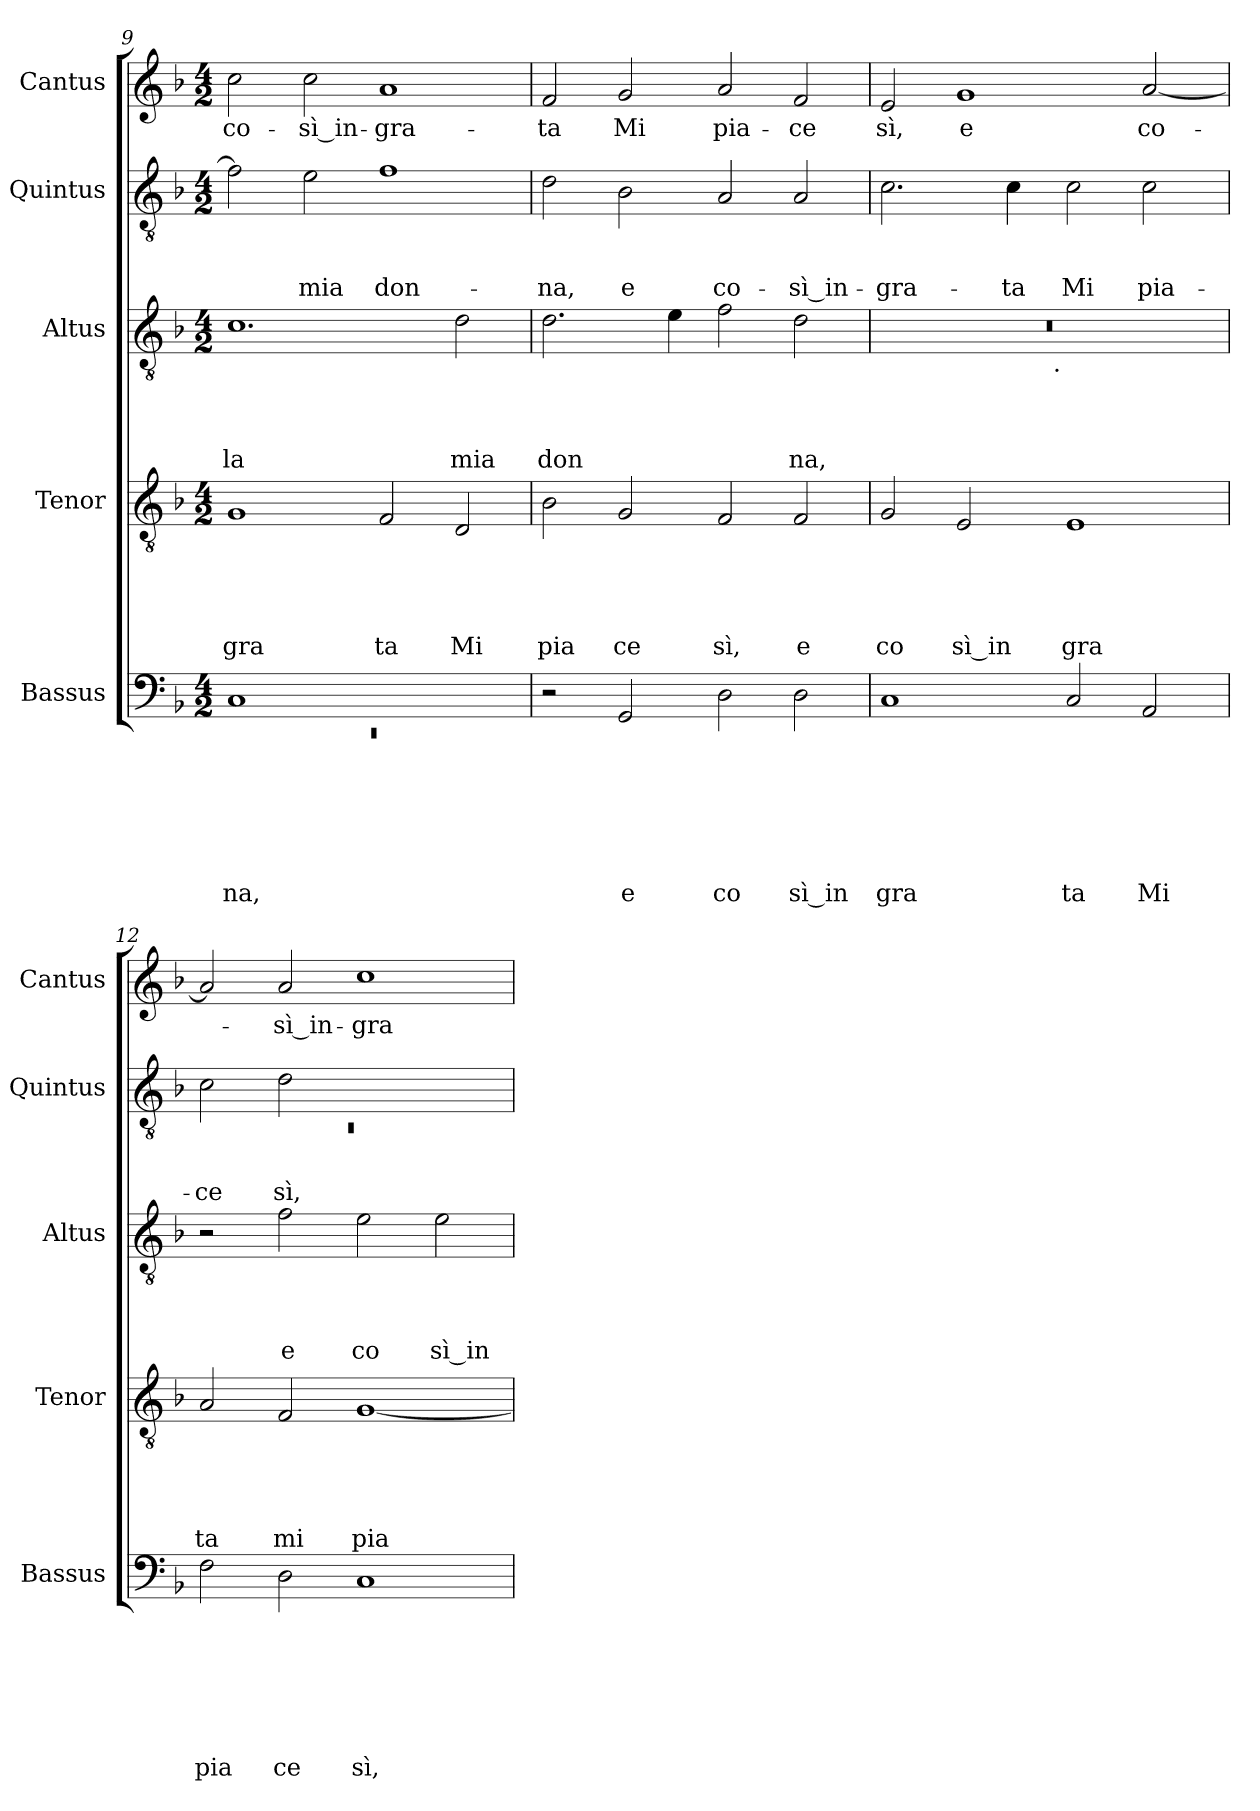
**kern	**text	**text	**text	**text	**text	**text	**text	**kern	**text	**text	**text	**text	**text	**kern	**text	**text	**text	**text	**kern	**text	**text	**text	**kern	**text
*part5	*part5	*part5	*part5	*part5	*part5	*part5	*part5	*part4	*part4	*part4	*part4	*part4	*part4	*part3	*part3	*part3	*part3	*part3	*part2	*part2	*part2	*part2	*part1	*part1
*staff5	*staff5	*staff5	*staff5	*staff5	*staff5	*staff5	*staff5	*staff4	*staff4	*staff4	*staff4	*staff4	*staff4	*staff3	*staff3	*staff3	*staff3	*staff3	*staff2	*staff2	*staff2	*staff2	*staff1	*staff1
*I"Bassus	*	*	*	*	*	*	*	*I"Tenor	*	*	*	*	*	*I"Altus	*	*	*	*	*I"Quintus	*	*	*	*I"Cantus	*
*I'Bassus	*	*	*	*	*	*	*	*I'Tenor	*	*	*	*	*	*I'Altus	*	*	*	*	*I'Quintus	*	*	*	*I'Cantus	*
*clefF4	*	*	*	*	*	*	*	*clefGv2	*	*	*	*	*	*clefGv2	*	*	*	*	*clefGv2	*	*	*	*clefG2	*
*k[b-]	*	*	*	*	*	*	*	*k[b-]	*	*	*	*	*	*k[b-]	*	*	*	*	*k[b-]	*	*	*	*k[b-]	*
*F:	*	*	*	*	*	*	*	*F:	*	*	*	*	*	*F:	*	*	*	*	*F:	*	*	*	*F:	*
*M4/2	*	*	*	*	*	*	*	*M4/2	*	*	*	*	*	*M4/2	*	*	*	*	*M4/2	*	*	*	*M4/2	*
=9	=9	=9	=9	=9	=9	=9	=9	=9	=9	=9	=9	=9	=9	=9	=9	=9	=9	=9	=9	=9	=9	=9	=9	=9
*^	*	*	*	*	*	*	*	*	*	*	*	*	*	*	*	*	*	*	*	*	*	*	*	*
!	!LO:N:vis=1	!	!	!	!	!	!	!LO:LY:b	!	!	!	!	!	!LO:LY:b	!	!	!	!	!LO:LY:b	!	!	!	!	!	!LO:LY:b
1C	0rEE	.	.	.	.	.	.	na,	1G	.	.	.	.	gra	1.c	.	.	.	la	2f\]	.	.	.	2cc\	co-
!	!	!	!	!	!	!	!	!	!	!	!	!	!	!	!	!	!	!	!	!	!	!	!LO:LY:b	!	!LO:LY:b:rj
.	.	.	.	.	.	.	.	.	.	.	.	.	.	.	.	.	.	.	.	2e\	.	.	mia	2cc\	-sì in-
!	!	!	!	!	!	!	!	!	!	!	!	!	!	!LO:LY:b	!	!	!	!	!	!	!	!	!LO:LY:b	!	!LO:LY:b
1ryy	.	.	.	.	.	.	.	.	2F/	.	.	.	.	ta	.	.	.	.	.	1f	.	.	don-	1a	-gra-
!	!	!	!	!	!	!	!	!	!	!	!	!	!	!LO:LY:b	!	!	!	!	!LO:LY:b	!	!	!	!	!	!
.	.	.	.	.	.	.	.	.	2D/	.	.	.	.	Mi	2d\	.	.	.	mia	.	.	.	.	.	.
*v	*v	*	*	*	*	*	*	*	*	*	*	*	*	*	*	*	*	*	*	*	*	*	*	*	*
=10	=10	=10	=10	=10	=10	=10	=10	=10	=10	=10	=10	=10	=10	=10	=10	=10	=10	=10	=10	=10	=10	=10	=10	=10
!	!	!	!	!	!	!	!	!	!	!	!	!	!LO:LY:b	!	!	!	!	!LO:LY:b	!	!	!	!LO:LY:b	!	!LO:LY:b
2r	.	.	.	.	.	.	.	2B-\	.	.	.	.	pia	2.d\	.	.	.	don	2d\	.	.	-na,	2f/	-ta
!	!	!	!	!	!	!	!LO:LY:b	!	!	!	!	!	!LO:LY:b	!	!	!	!	!	!	!	!	!LO:LY:b	!	!LO:LY:b
2GG/	.	.	.	.	.	.	e	2G/	.	.	.	.	ce	.	.	.	.	.	2B-\	.	.	e	2g/	Mi
.	.	.	.	.	.	.	.	.	.	.	.	.	.	4e\	.	.	.	.	.	.	.	.	.	.
!	!	!	!	!	!	!	!LO:LY:b	!	!	!	!	!	!LO:LY:b	!	!	!	!	!	!	!	!	!LO:LY:b	!	!LO:LY:b
2D\	.	.	.	.	.	.	co	2F/	.	.	.	.	sì,	2f\	.	.	.	.	2A/	.	.	co-	2a/	pia-
!	!	!	!	!	!	!	!LO:LY:b:rj	!	!	!	!	!	!LO:LY:b	!	!	!	!	!LO:LY:b	!	!	!	!LO:LY:b:rj	!	!LO:LY:b
2D\	.	.	.	.	.	.	sì in	2F/	.	.	.	.	e	2d\	.	.	.	na,	2A/	.	.	-sì in-	2f/	-ce
=11	=11	=11	=11	=11	=11	=11	=11	=11	=11	=11	=11	=11	=11	=11	=11	=11	=11	=11	=11	=11	=11	=11	=11	=11
!	!	!	!	!	!	!	!LO:LY:b	!	!	!	!	!	!LO:LY:b	!	!	!	!	!	!	!	!	!LO:LY:b	!	!LO:LY:b
*	*	*	*	*	*	*	*	*	*	*	*	*	*	*^	*	*	*	*	*	*	*	*	*	*
1C	.	.	.	.	.	.	gra	2G/	.	.	.	.	co	0r	2ryy	.	.	.	.	2.c\	.	.	-gra-	2e/	sì,
!	!	!	!	!	!	!	!	!	!	!	!	!	!LO:LY:b:rj	!	!	!	!	!	!	!	!	!	!	!	!LO:LY:b
.	.	.	.	.	.	.	.	2E/	.	.	.	.	sì in	.	4...ryy	.	.	.	.	.	.	.	.	1g	e
!	!	!	!	!	!	!	!	!	!	!	!	!	!	!	!	!	!	!	!	!	!	!	!LO:LY:b	!	!
.	.	.	.	.	.	.	.	.	.	.	.	.	.	.	.	.	.	.	.	4c\	.	.	-ta	.	.
!	!	!	!	!	!	!	!	!	!	!	!	!	!	!	!LO:TX:b:t=.	!	!	!	!	!	!	!	!	!	!
.	.	.	.	.	.	.	.	.	.	.	.	.	.	.	1ryy	.	.	.	.	.	.	.	.	.	.
!	!	!	!	!	!	!	!LO:LY:b	!	!	!	!	!	!LO:LY:b	!	!	!	!	!	!	!	!	!	!LO:LY:b	!	!
2C/	.	.	.	.	.	.	ta	1E	.	.	.	.	gra	.	.	.	.	.	.	2c\	.	.	Mi	.	.
!	!	!	!	!	!	!	!LO:LY:b	!	!	!	!	!	!	!	!	!	!	!	!	!	!	!	!LO:LY:b	!	!LO:LY:b
2AA/	.	.	.	.	.	.	Mi	.	.	.	.	.	.	.	.	.	.	.	.	2c\	.	.	pia-	[<2a/	co-
.	.	.	.	.	.	.	.	.	.	.	.	.	.	.	32ryy	.	.	.	.	.	.	.	.	.	.
=12	=12	=12	=12	=12	=12	=12	=12	=12	=12	=12	=12	=12	=12	=12	=12	=12	=12	=12	=12	=12	=12	=12	=12	=12	=12
*	*	*	*	*	*	*	*	*	*	*	*	*	*	*	*	*	*	*	*	*^	*	*	*	*	*
!	!	!	!	!	!	!	!LO:LY:b	!	!	!	!	!	!LO:LY:b	!	!	!	!	!	!	!	!LO:N:vis=1	!	!	!LO:LY:b	!	!
*	*	*	*	*	*	*	*	*	*	*	*	*	*	*v	*v	*	*	*	*	*	*	*	*	*	*	*
2F\	.	.	.	.	.	.	pia	2A/	.	.	.	.	ta	2r	.	.	.	.	2c\	0rC	.	.	-ce	2a/]	.
!	!	!	!	!	!	!	!LO:LY:b	!	!	!	!	!	!LO:LY:b	!	!	!	!	!LO:LY:b	!	!	!	!	!LO:LY:b	!	!LO:LY:b:rj
2D\	.	.	.	.	.	.	ce	2F/	.	.	.	.	mi	2f\	.	.	.	e	2d\	.	.	.	sì,	2a/	-sì in-
!	!	!	!	!	!	!	!LO:LY:b	!	!	!	!	!	!LO:LY:b	!	!	!	!	!LO:LY:b	!	!	!	!	!	!	!LO:LY:b
1C	.	.	.	.	.	.	sì,	[<1G	.	.	.	.	pia	2e\	.	.	.	co	1ryy	.	.	.	.	1cc	-gra-
!	!	!	!	!	!	!	!	!	!	!	!	!	!	!	!	!	!	!LO:LY:b:rj	!	!	!	!	!	!	!
.	.	.	.	.	.	.	.	.	.	.	.	.	.	2e\	.	.	.	sì in	.	.	.	.	.	.	.
*	*	*	*	*	*	*	*	*	*	*	*	*	*	*	*	*	*	*	*v	*v	*	*	*	*	*
=	=	=	=	=	=	=	=	=	=	=	=	=	=	=	=	=	=	=	=	=	=	=	=	=
*-	*-	*-	*-	*-	*-	*-	*-	*-	*-	*-	*-	*-	*-	*-	*-	*-	*-	*-	*-	*-	*-	*-	*-	*-
